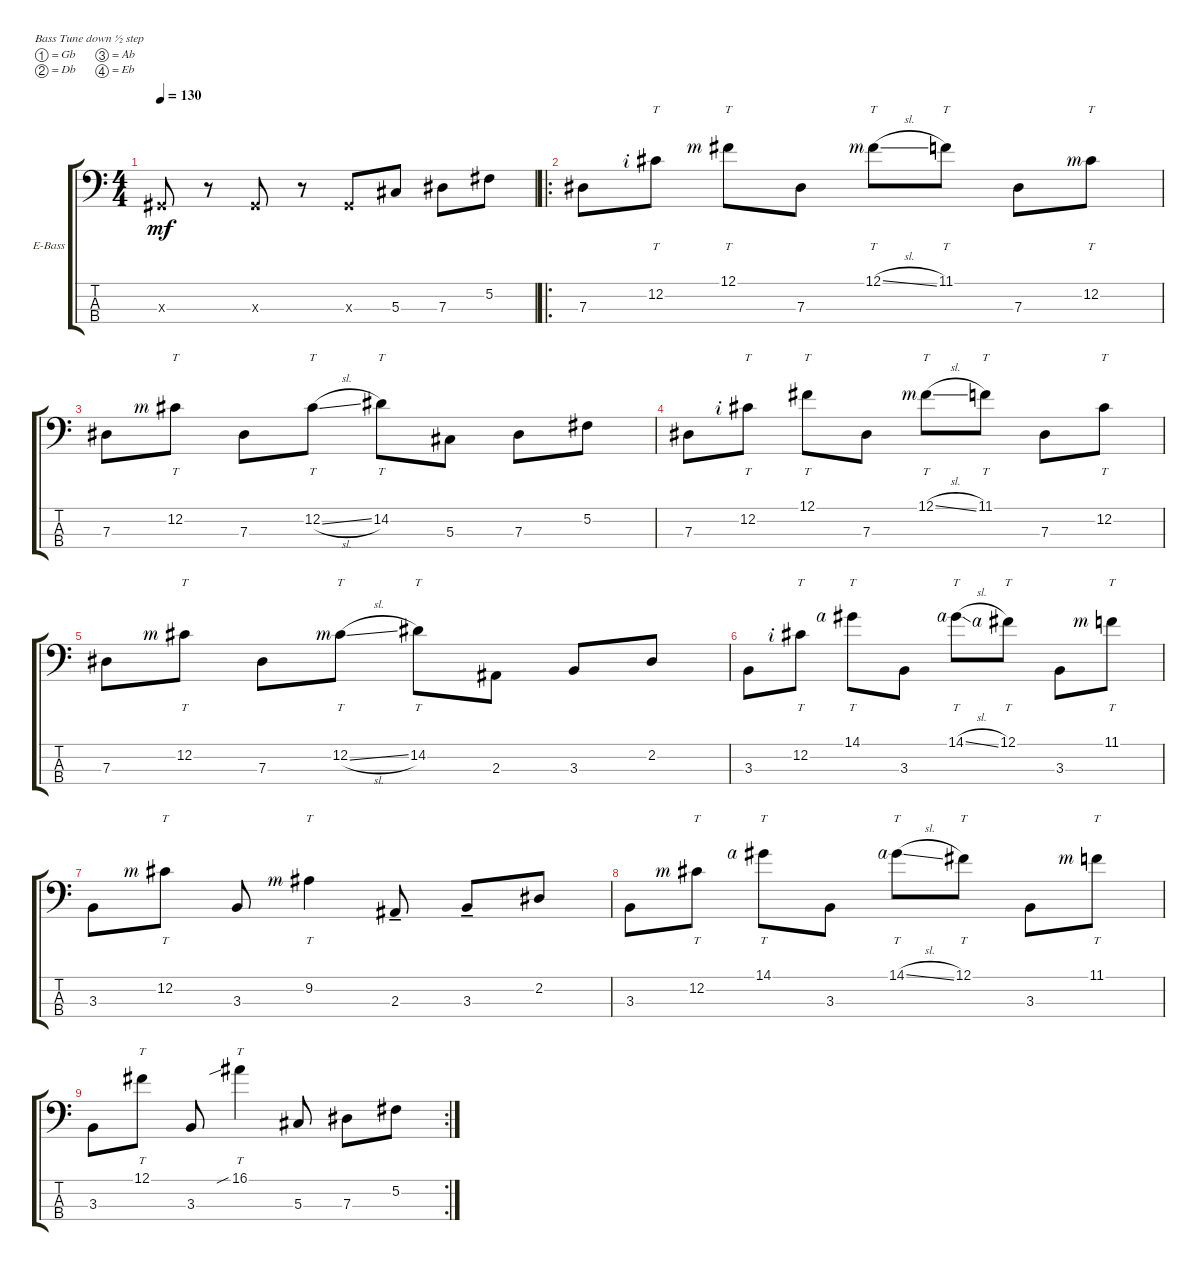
\defaultSystemsLayout 4
\bracketExtendMode groupsimilarinstruments
\firstSystemTrackNameOrientation horizontal
\otherSystemsTrackNameOrientation horizontal
\track ("Electric Bass" "E-Bass") {instrument electricbassfinger}
\staff {score tabs}
\tuning (Gb2 Db2 Ab1 Eb1)
\ts (4 4)
\tempo 130
\clef f4
\ks c
0.3{x}.8{dy mf instrument electricbassfinger} r.8 0.3{x}.8 r.8 0.3{x}.8 5.3.8 7.3.8 5.2.8 |
\ro
7.3.8 12.2{rf 2}.8{tt} 12.1{rf 3}.8{tt} 7.3.8 12.1{sl rf 3}.8{tt} 11.1.8{tt} 7.3.8 12.2{rf 3}.8{tt} |
7.3.8 12.2{rf 3}.8{tt} 7.3.8 12.2{sl}.8{tt} 14.2.8{tt} 5.3.8 7.3.8 5.2.8 |
7.3.8 12.2{rf 2}.8{tt} 12.1.8{tt} 7.3.8 12.1{sl rf 3}.8{tt} 11.1.8{tt} 7.3.8 12.2.8{tt} |
7.3.8 12.2{rf 3}.8{tt} 7.3.8 12.2{sl rf 3}.8{tt} 14.2.8{tt} 2.3.8 3.3.8 2.2.8 |
3.3.8 12.2{rf 2}.8{tt} 14.1{rf 4}.8{tt} 3.3.8 14.1{sl rf 4}.8{tt} 12.1{rf 4}.8{tt} 3.3.8 11.1{rf 3}.8{tt} |
3.3.8 12.2{rf 3}.8{tt} 3.3.8 9.2{rf 3}.4{tt} 2.3{ten}.8 3.3{ten}.8 2.2.8 |
3.3.8 12.2{rf 3}.8{tt} 14.1{rf 4}.8{tt} 3.3.8 14.1{sl rf 4}.8{tt} 12.1.8{tt} 3.3.8 11.1{rf 3}.8{tt} |
\rc 2
3.3.8 12.1.8{tt} 3.3.8 16.1{sib}.4{tt} 5.3.8 7.3.8 5.2.8
